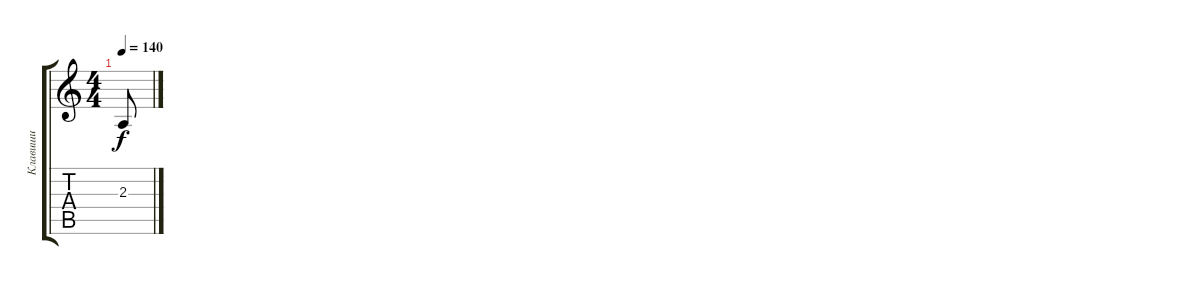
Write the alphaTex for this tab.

\track ("Клавиши" "Клавиши") {instrument acousticgrandpiano}
\staff {score tabs}
\tuning (E4 B3 G3 D3 A2 E2) {hide}
\ts (4 4)
\tempo 140
\clef g2
\ks c
2.3.8{dy f}
